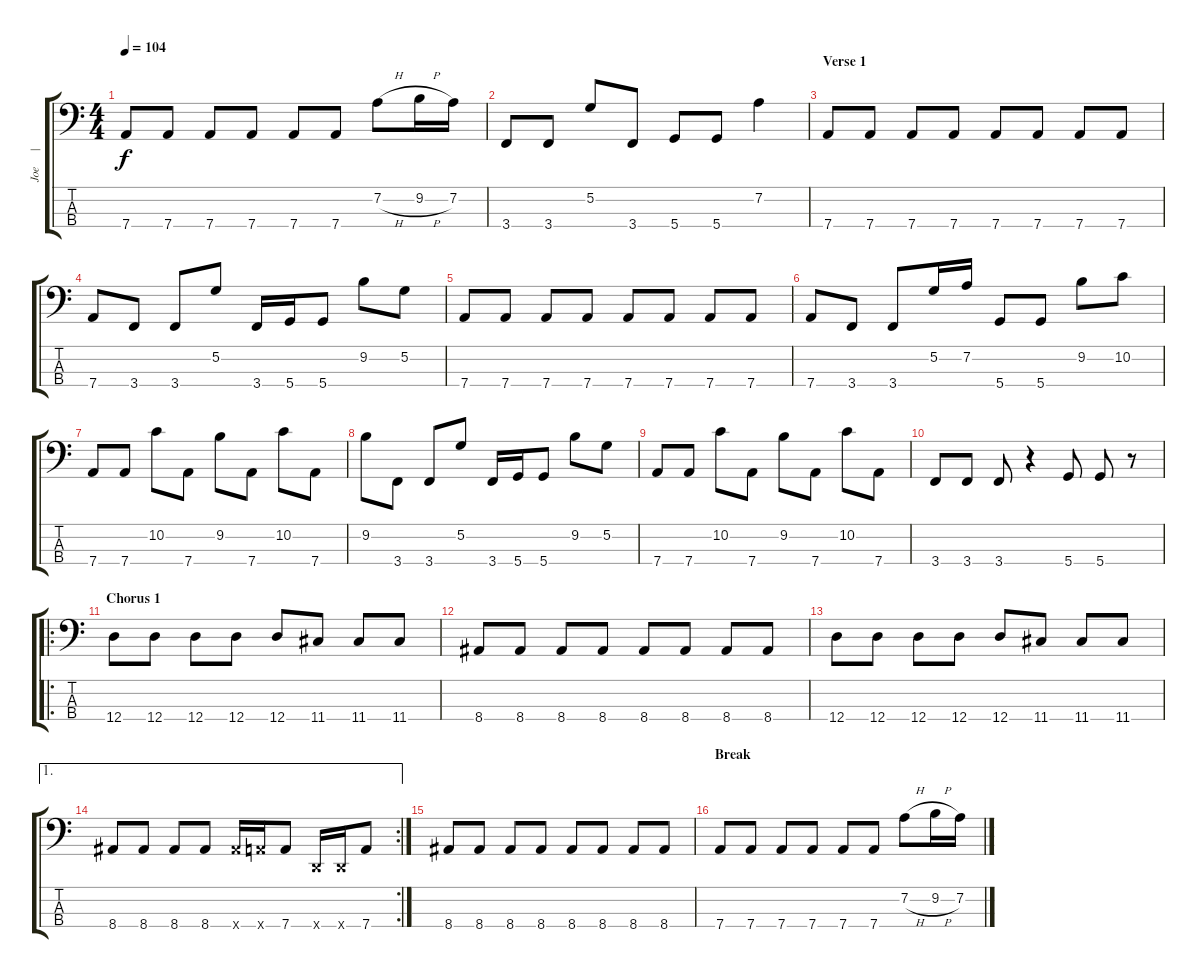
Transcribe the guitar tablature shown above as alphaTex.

\track ("Joe     | Bass" "Joe     | ") {instrument electricbassfinger}
\staff {score tabs}
\tuning (G2 D2 A1 D1) {hide}
\ts (4 4)
\tempo 104
\clef f4
\ks c
7.4.8{dy f} 7.4.8 7.4.8 7.4.8 7.4.8 7.4.8 7.2{h}.8 9.2{h}.16 7.2.16 |
3.4.8 3.4.8 5.2.8 3.4.8 5.4.8 5.4.8 7.2.4 |
\section ("" "Verse 1")
7.4.8 7.4.8 7.4.8 7.4.8 7.4.8 7.4.8 7.4.8 7.4.8 |
7.4.8 3.4.8 3.4.8 5.2.8 3.4.16 5.4.16 5.4.8 9.2.8 5.2.8 |
7.4.8 7.4.8 7.4.8 7.4.8 7.4.8 7.4.8 7.4.8 7.4.8 |
7.4.8 3.4.8 3.4.8 5.2.16 7.2.16 5.4.8 5.4.8 9.2.8 10.2.8 |
7.4.8 7.4.8 10.2.8 7.4.8 9.2.8 7.4.8 10.2.8 7.4.8 |
9.2.8 3.4.8 3.4.8 5.2.8 3.4.16 5.4.16 5.4.8 9.2.8 5.2.8 |
7.4.8 7.4.8 10.2.8 7.4.8 9.2.8 7.4.8 10.2.8 7.4.8 |
3.4.8 3.4.8 3.4.8 r.4 5.4.8 5.4.8 r.8 |
\ro
\section ("" "Chorus 1")
12.4.8 12.4.8 12.4.8 12.4.8 12.4.8 11.4.8 11.4.8 11.4.8 |
8.4.8 8.4.8 8.4.8 8.4.8 8.4.8 8.4.8 8.4.8 8.4.8 |
12.4.8 12.4.8 12.4.8 12.4.8 12.4.8 11.4.8 11.4.8 11.4.8 |
\ae 1
\rc 2
8.4.8 8.4.8 8.4.8 8.4.8 8.4{x}.16 7.4{x}.16 7.4.8 0.4{x}.16 0.4{x}.16 7.4.8 |
8.4.8 8.4.8 8.4.8 8.4.8 8.4.8 8.4.8 8.4.8 8.4.8 |
\section ("" "Break")
7.4.8 7.4.8 7.4.8 7.4.8 7.4.8 7.4.8 7.2{h}.8 9.2{h}.16 7.2.16
